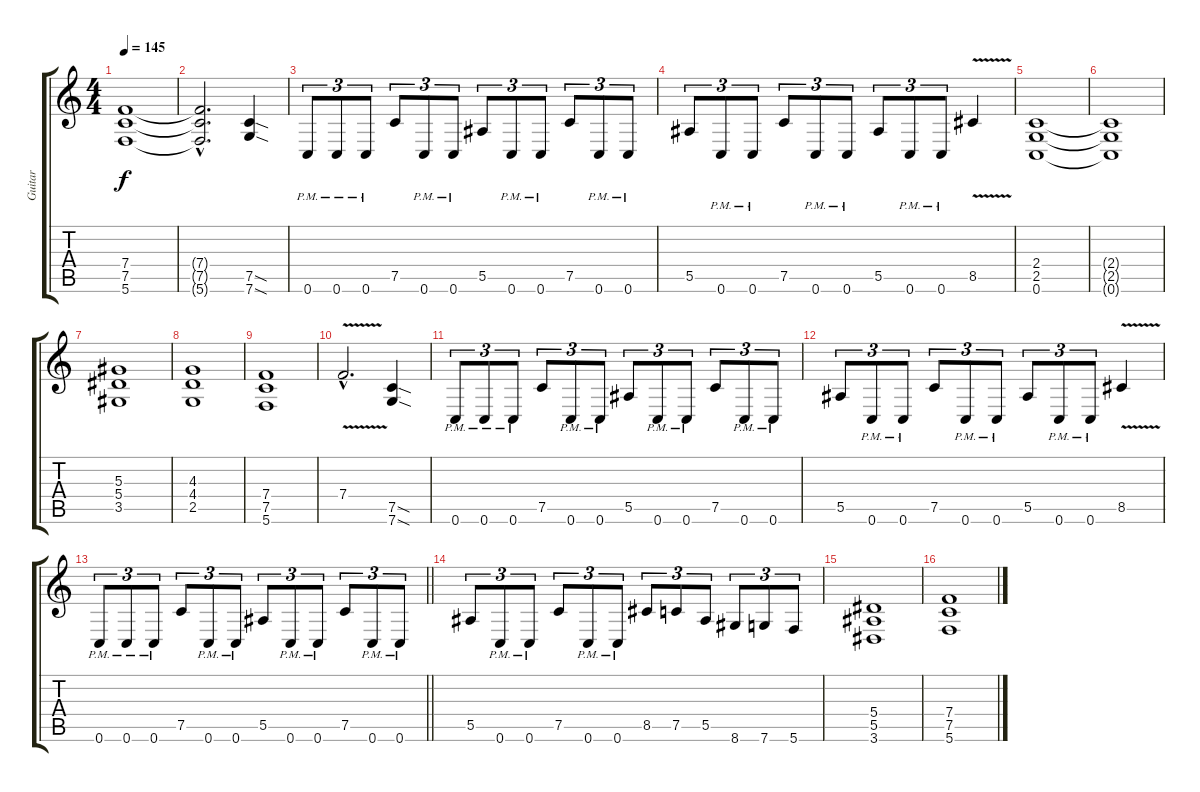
\track ("Guitar" "Guitar") {instrument distortionguitar}
\staff {score tabs}
\tuning (C4 G3 Eb3 Bb2 F2 C2) {hide}
\ts (4 4)
\tempo 145
\clef g2
\ks c
(7.4 7.5 5.6).1{dy f} |
(7.4{hac t} 7.5{hac t} 5.6{hac t}).2{d} (7.5{sod} 7.6{sod}).4 |
0.6{pm}.8{tu (3 2)} 0.6{pm}.8{tu (3 2)} 0.6{pm}.8{tu (3 2)} 7.5.8{tu (3 2)} 0.6{pm}.8{tu (3 2)} 0.6{pm}.8{tu (3 2)} 5.5.8{tu (3 2)} 0.6{pm}.8{tu (3 2)} 0.6{pm}.8{tu (3 2)} 7.5.8{tu (3 2)} 0.6{pm}.8{tu (3 2)} 0.6{pm}.8{tu (3 2)} |
5.5.8{tu (3 2)} 0.6{pm}.8{tu (3 2)} 0.6{pm}.8{tu (3 2)} 7.5.8{tu (3 2)} 0.6{pm}.8{tu (3 2)} 0.6{pm}.8{tu (3 2)} 5.5.8{tu (3 2)} 0.6{pm}.8{tu (3 2)} 0.6{pm}.8{tu (3 2)} 8.5{v}.4 |
(2.4 2.5 0.6).1 |
(2.4{t} 2.5{t} 0.6{t}).1 |
(5.3 5.4 3.5).1 |
(4.3 4.4 2.5).1 |
(7.4 7.5 5.6).1 |
7.4{v hac}.2{d} (7.5{sod} 7.6{sod}).4 |
0.6{pm}.8{tu (3 2)} 0.6{pm}.8{tu (3 2)} 0.6{pm}.8{tu (3 2)} 7.5.8{tu (3 2)} 0.6{pm}.8{tu (3 2)} 0.6{pm}.8{tu (3 2)} 5.5.8{tu (3 2)} 0.6{pm}.8{tu (3 2)} 0.6{pm}.8{tu (3 2)} 7.5.8{tu (3 2)} 0.6{pm}.8{tu (3 2)} 0.6{pm}.8{tu (3 2)} |
5.5.8{tu (3 2)} 0.6{pm}.8{tu (3 2)} 0.6{pm}.8{tu (3 2)} 7.5.8{tu (3 2)} 0.6{pm}.8{tu (3 2)} 0.6{pm}.8{tu (3 2)} 5.5.8{tu (3 2)} 0.6{pm}.8{tu (3 2)} 0.6{pm}.8{tu (3 2)} 8.5{v}.4 |
\barLineRight lightlight
0.6{pm}.8{tu (3 2)} 0.6{pm}.8{tu (3 2)} 0.6{pm}.8{tu (3 2)} 7.5.8{tu (3 2)} 0.6{pm}.8{tu (3 2)} 0.6{pm}.8{tu (3 2)} 5.5.8{tu (3 2)} 0.6{pm}.8{tu (3 2)} 0.6{pm}.8{tu (3 2)} 7.5.8{tu (3 2)} 0.6{pm}.8{tu (3 2)} 0.6{pm}.8{tu (3 2)} |
5.5.8{tu (3 2)} 0.6{pm}.8{tu (3 2)} 0.6{pm}.8{tu (3 2)} 7.5.8{tu (3 2)} 0.6{pm}.8{tu (3 2)} 0.6{pm}.8{tu (3 2)} 8.5.8{tu (3 2)} 7.5.8{tu (3 2)} 5.5.8{tu (3 2)} 8.6.8{tu (3 2)} 7.6.8{tu (3 2)} 5.6.8{tu (3 2)} |
(5.4 5.5 3.6).1 |
(7.4 7.5 5.6).1
